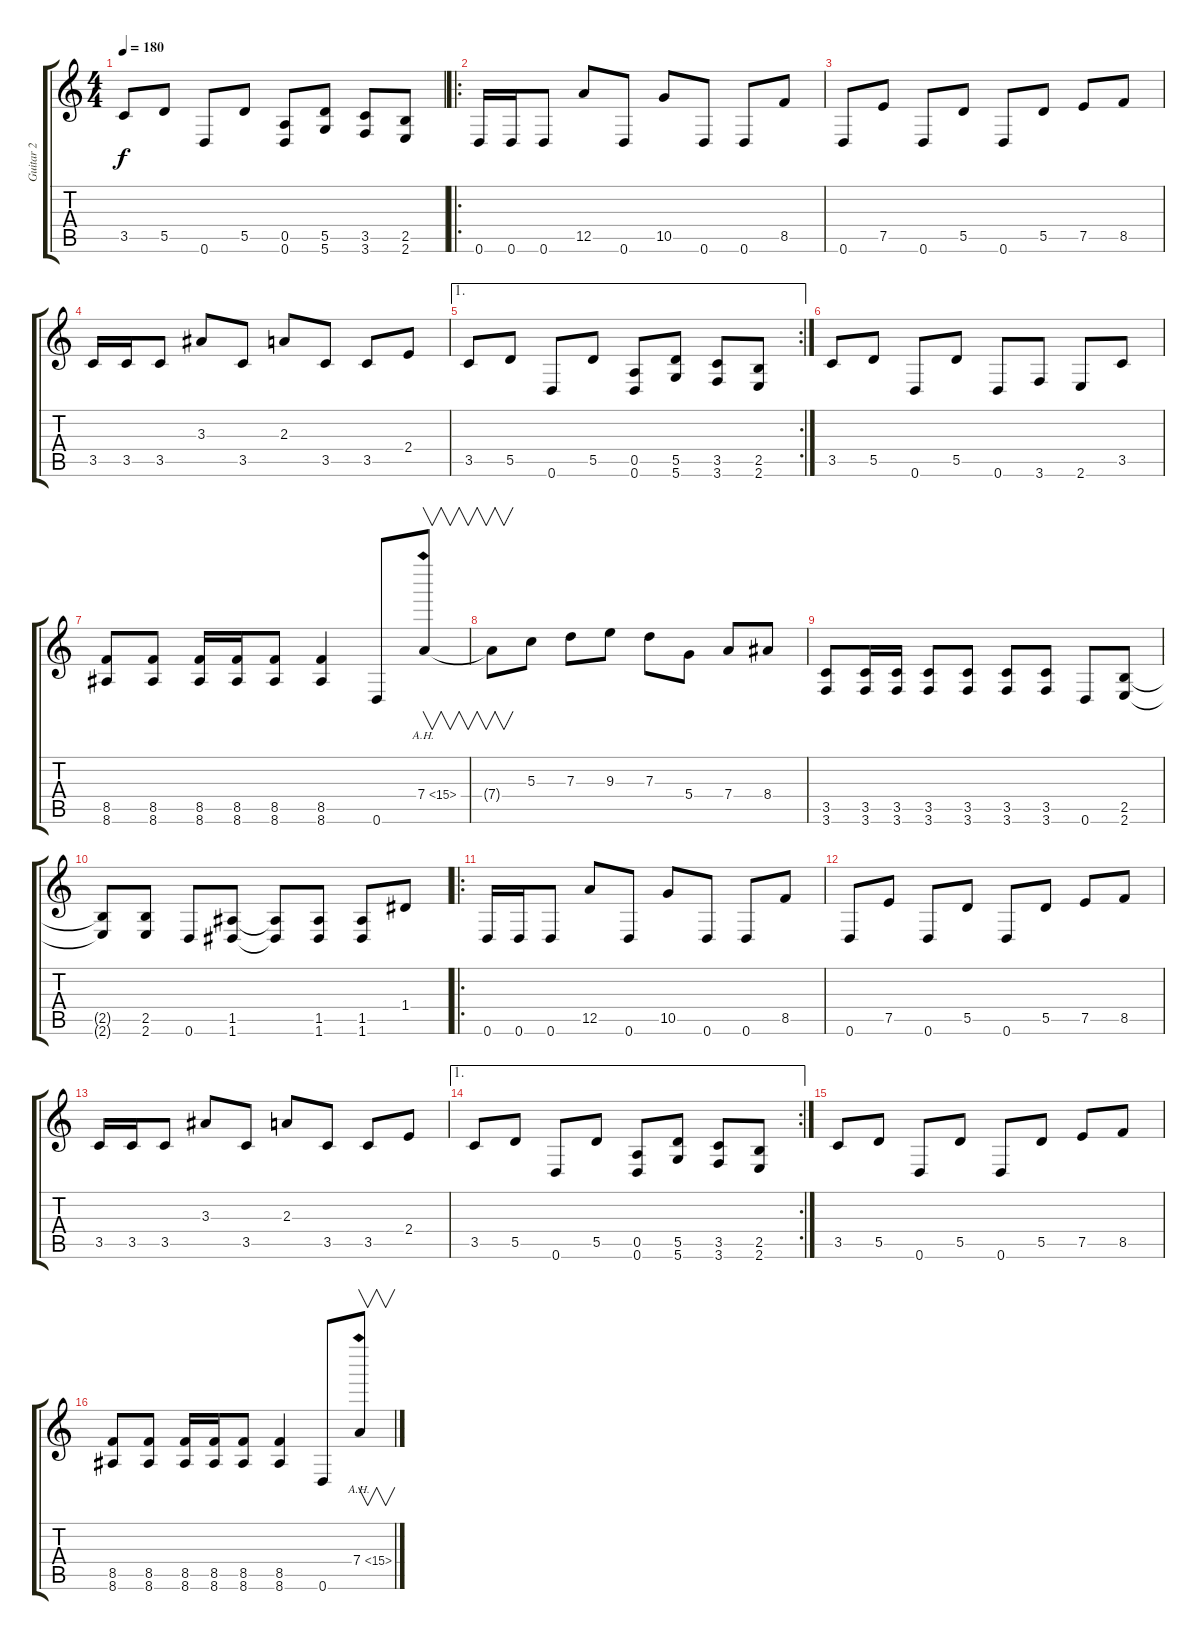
\track ("Guitar 2" "Guitar 2") {instrument electricguitarjazz}
\staff {score tabs}
\tuning (E4 B3 G3 D3 A2 D2) {hide}
\ts (4 4)
\tempo 180
\clef g2
\ks c
3.5.8{dy f} 5.5.8 0.6.8 5.5.8 (0.5 0.6).8 (5.5 5.6).8 (3.5 3.6).8 (2.5 2.6).8 |
\ro
0.6.16 0.6.16 0.6.8 12.5.8 0.6.8 10.5.8 0.6.8 0.6.8 8.5.8 |
0.6.8 7.5.8 0.6.8 5.5.8 0.6.8 5.5.8 7.5.8 8.5.8 |
3.5.16 3.5.16 3.5.8 3.3.8 3.5.8 2.3.8 3.5.8 3.5.8 2.4.8 |
\ae 1
\rc 2
3.5.8 5.5.8 0.6.8 5.5.8 (0.5 0.6).8 (5.5 5.6).8 (3.5 3.6).8 (2.5 2.6).8 |
3.5.8 5.5.8 0.6.8 5.5.8 0.6.8 3.6.8 2.6.8 3.5.8 |
(8.5 8.6).8 (8.5 8.6).8 (8.5 8.6).16 (8.5 8.6).16 (8.5 8.6).8 (8.5 8.6).4 0.6.8 7.4{ah 8}.8{v} |
7.4{t}.8{v} 5.3.8 7.3.8 9.3.8 7.3.8 5.4.8 7.4.8 8.4.8 |
(3.5 3.6).8 (3.5 3.6).16 (3.5 3.6).16 (3.5 3.6).8 (3.5 3.6).8 (3.5 3.6).8 (3.5 3.6).8 0.6.8 (2.5 2.6).8 |
(2.5{t} 2.6{t}).8 (2.5 2.6).8 0.6.8 (1.5 1.6).8 (1.5{t} 1.6{t}).8 (1.5 1.6).8 (1.5 1.6).8 1.4.8 |
\ro
0.6.16 0.6.16 0.6.8 12.5.8 0.6.8 10.5.8 0.6.8 0.6.8 8.5.8 |
0.6.8 7.5.8 0.6.8 5.5.8 0.6.8 5.5.8 7.5.8 8.5.8 |
3.5.16 3.5.16 3.5.8 3.3.8 3.5.8 2.3.8 3.5.8 3.5.8 2.4.8 |
\ae 1
\rc 2
3.5.8 5.5.8 0.6.8 5.5.8 (0.5 0.6).8 (5.5 5.6).8 (3.5 3.6).8 (2.5 2.6).8 |
3.5.8 5.5.8 0.6.8 5.5.8 0.6.8 5.5.8 7.5.8 8.5.8 |
(8.5 8.6).8 (8.5 8.6).8 (8.5 8.6).16 (8.5 8.6).16 (8.5 8.6).8 (8.5 8.6).4 0.6.8 7.4{ah 8}.8{v}
